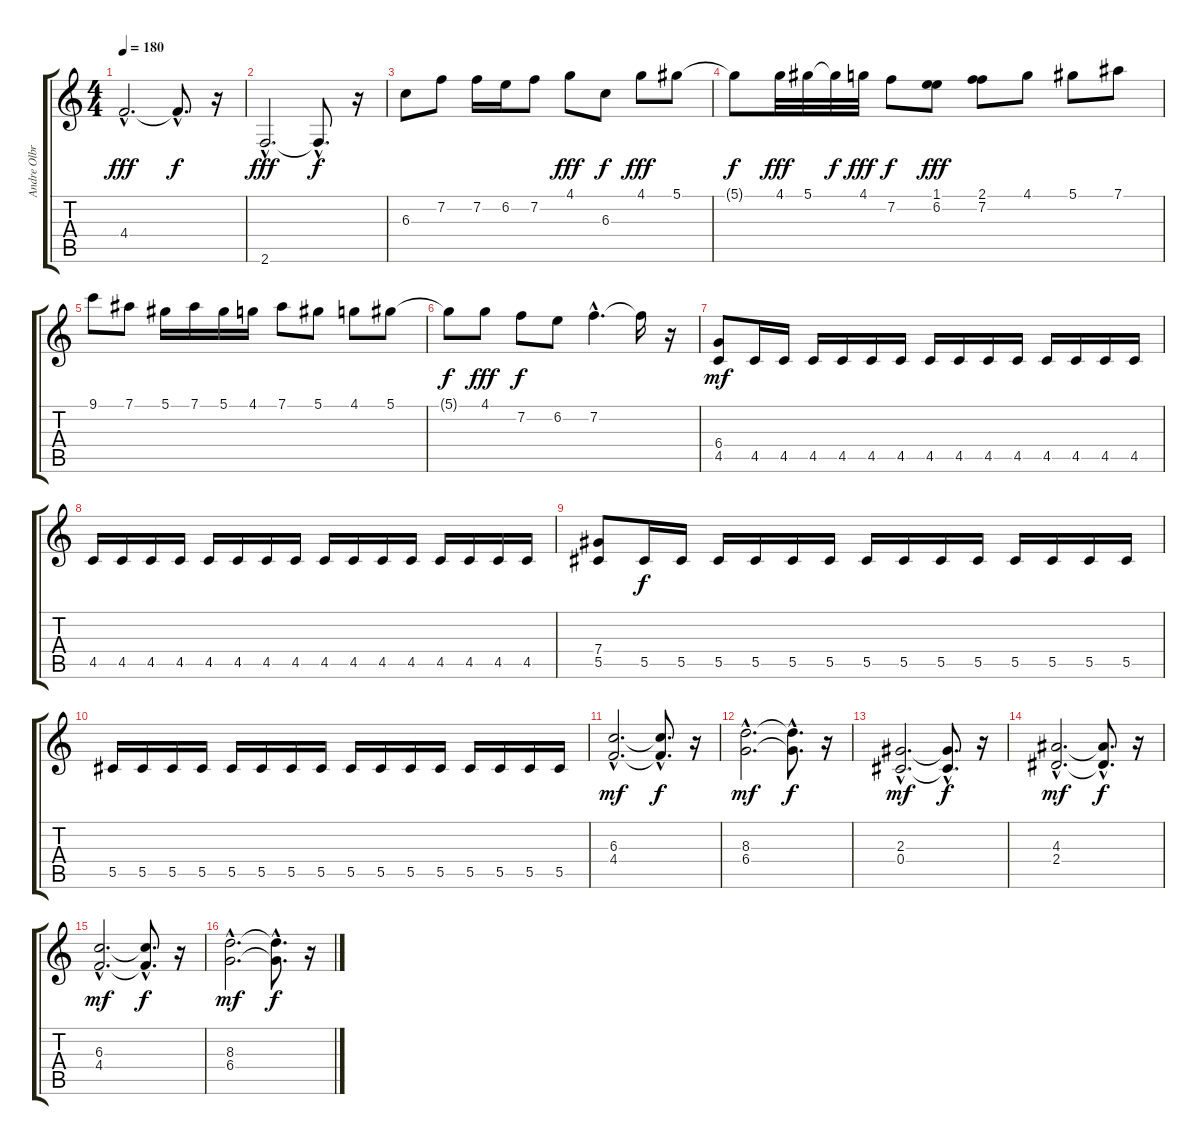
\track ("Andre Olbrich" "Andre Olbr") {instrument distortionguitar}
\staff {score tabs}
\tuning (Eb4 Bb3 Gb3 Db3 Ab2 Eb2) {hide}
\ts (4 4)
\tempo 180
\clef g2
\ks c
4.4{hac}.2{d dy fff} 4.4{hac t}.8{d dy f} r.16 |
2.6{hac}.2{d dy fff} 2.6{hac t}.8{d dy f} r.16 |
6.3.8 7.2.8 7.2.16 6.2.16 7.2.8 4.1.8{dy fff} 6.3.8{dy f} 4.1.8{dy fff} 5.1.8 |
5.1{t}.8{dy f} 4.1.32{dy fff} 5.1.32 5.1{t}.32{dy f} 4.1.32{dy fff} 7.2.8{dy f} (1.1 6.2).8{dy fff} (2.1 7.2).8 4.1.8 5.1.8 7.1.8 |
9.1.8 7.1.8 5.1.16 7.1.16 5.1.16 4.1.16 7.1.8 5.1.8 4.1.8 5.1.8 |
5.1{t}.8{dy f} 4.1.8{dy fff} 7.2.8{dy f} 6.2.8 7.2{hac}.4{d} 7.2{t}.16 r.16 |
(6.4 4.5).8{dy mf} 4.5.16 4.5.16 4.5.16 4.5.16 4.5.16 4.5.16 4.5.16 4.5.16 4.5.16 4.5.16 4.5.16 4.5.16 4.5.16 4.5.16 |
4.5.16 4.5.16 4.5.16 4.5.16 4.5.16 4.5.16 4.5.16 4.5.16 4.5.16 4.5.16 4.5.16 4.5.16 4.5.16 4.5.16 4.5.16 4.5.16 |
(7.4 5.5).8 5.5.16{dy f} 5.5.16 5.5.16 5.5.16 5.5.16 5.5.16 5.5.16 5.5.16 5.5.16 5.5.16 5.5.16 5.5.16 5.5.16 5.5.16 |
5.5.16 5.5.16 5.5.16 5.5.16 5.5.16 5.5.16 5.5.16 5.5.16 5.5.16 5.5.16 5.5.16 5.5.16 5.5.16 5.5.16 5.5.16 5.5.16 |
(6.3{hac} 4.4{hac}).2{d dy mf} (6.3{hac t} 4.4{hac t}).8{d dy f} r.16 |
(8.3{hac} 6.4{hac}).2{d dy mf} (8.3{hac t} 6.4{hac t}).8{d dy f} r.16 |
(2.3{hac} 0.4{hac}).2{d dy mf} (2.3{hac t} 0.4{hac t}).8{d dy f} r.16 |
(4.3{hac} 2.4{hac}).2{d dy mf} (4.3{hac t} 2.4{hac t}).8{d dy f} r.16 |
(6.3{hac} 4.4{hac}).2{d dy mf} (6.3{hac t} 4.4{hac t}).8{d dy f} r.16 |
(8.3{hac} 6.4{hac}).2{d dy mf} (8.3{hac t} 6.4{hac t}).8{d dy f} r.16
